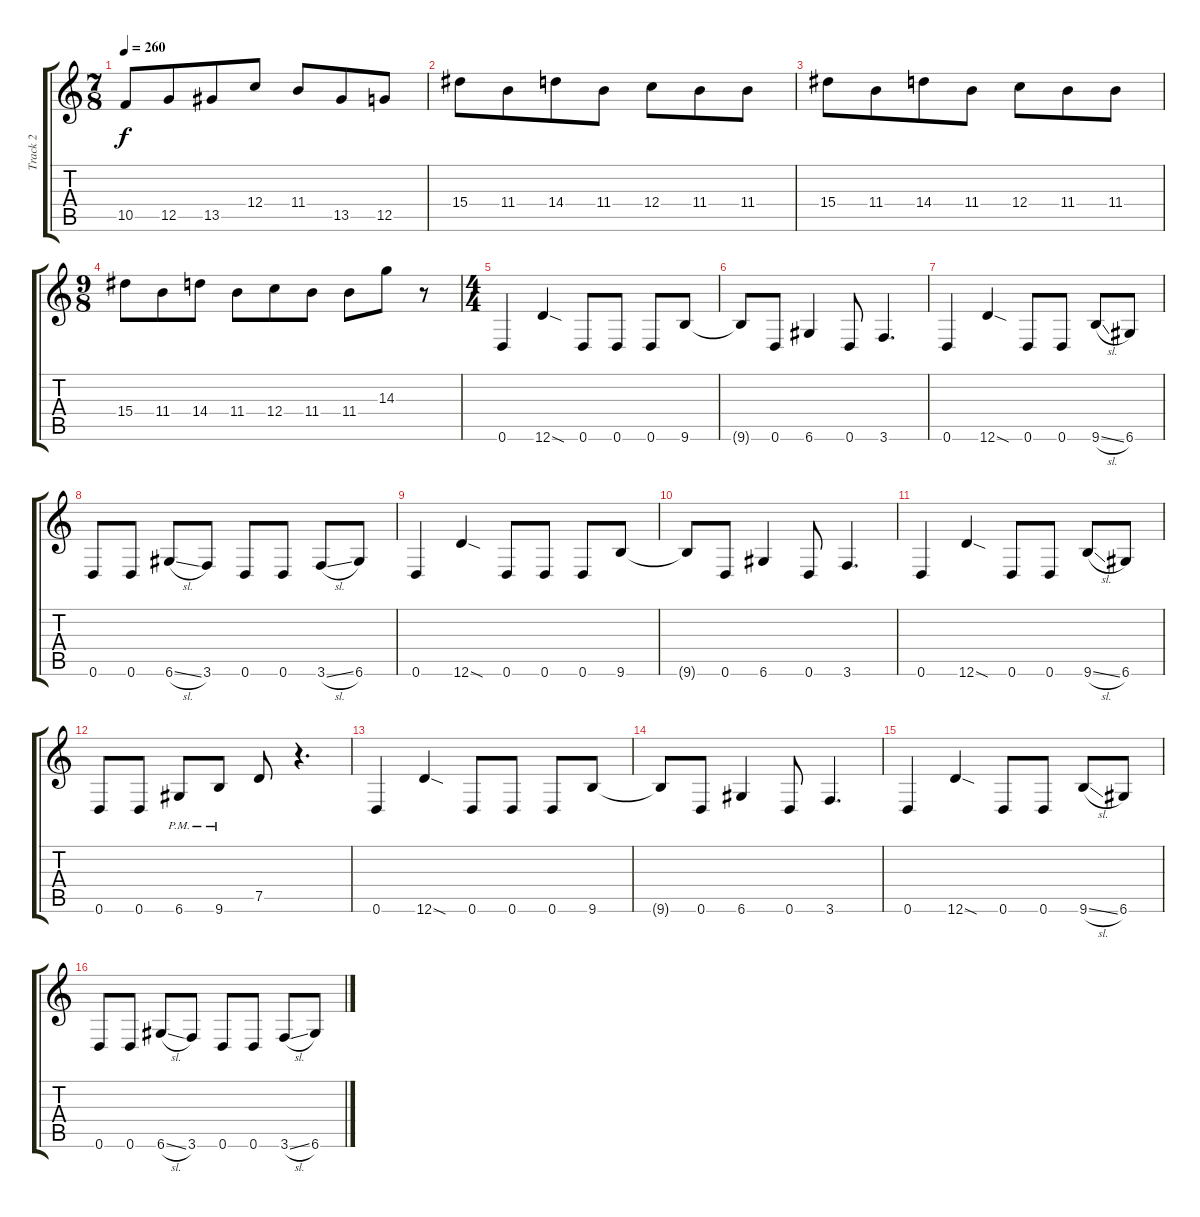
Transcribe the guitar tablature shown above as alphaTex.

\track ("Track 2" "Track 2") {instrument distortionguitar}
\staff {score tabs}
\tuning (D4 A3 F3 C3 G2 D2) {hide}
\ts (7 8)
\tempo 260
\clef g2
\ks c
10.5.8{dy f} 12.5.8 13.5.8 12.4.8 11.4.8 13.5.8 12.5.8 |
15.4.8 11.4.8 14.4.8 11.4.8 12.4.8 11.4.8 11.4.8 |
15.4.8 11.4.8 14.4.8 11.4.8 12.4.8 11.4.8 11.4.8 |
\ts (9 8)
15.4.8 11.4.8 14.4.8 11.4.8 12.4.8 11.4.8 11.4.8 14.3.8 r.8 |
\ts (4 4)
0.6.4 12.6{sod}.4 0.6.8 0.6.8 0.6.8 9.6.8 |
9.6{t}.8 0.6.8 6.6.4 0.6.8 3.6.4{d} |
0.6.4 12.6{sod}.4 0.6.8 0.6.8 9.6{sl}.8 6.6.8 |
0.6.8 0.6.8 6.6{sl}.8 3.6.8 0.6.8 0.6.8 3.6{sl}.8 6.6.8 |
0.6.4 12.6{sod}.4 0.6.8 0.6.8 0.6.8 9.6.8 |
9.6{t}.8 0.6.8 6.6.4 0.6.8 3.6.4{d} |
0.6.4 12.6{sod}.4 0.6.8 0.6.8 9.6{sl}.8 6.6.8 |
0.6.8 0.6.8 6.6{pm}.8 9.6{pm}.8 7.5.8 r.4{d} |
0.6.4 12.6{sod}.4 0.6.8 0.6.8 0.6.8 9.6.8 |
9.6{t}.8 0.6.8 6.6.4 0.6.8 3.6.4{d} |
0.6.4 12.6{sod}.4 0.6.8 0.6.8 9.6{sl}.8 6.6.8 |
0.6.8 0.6.8 6.6{sl}.8 3.6.8 0.6.8 0.6.8 3.6{sl}.8 6.6.8
